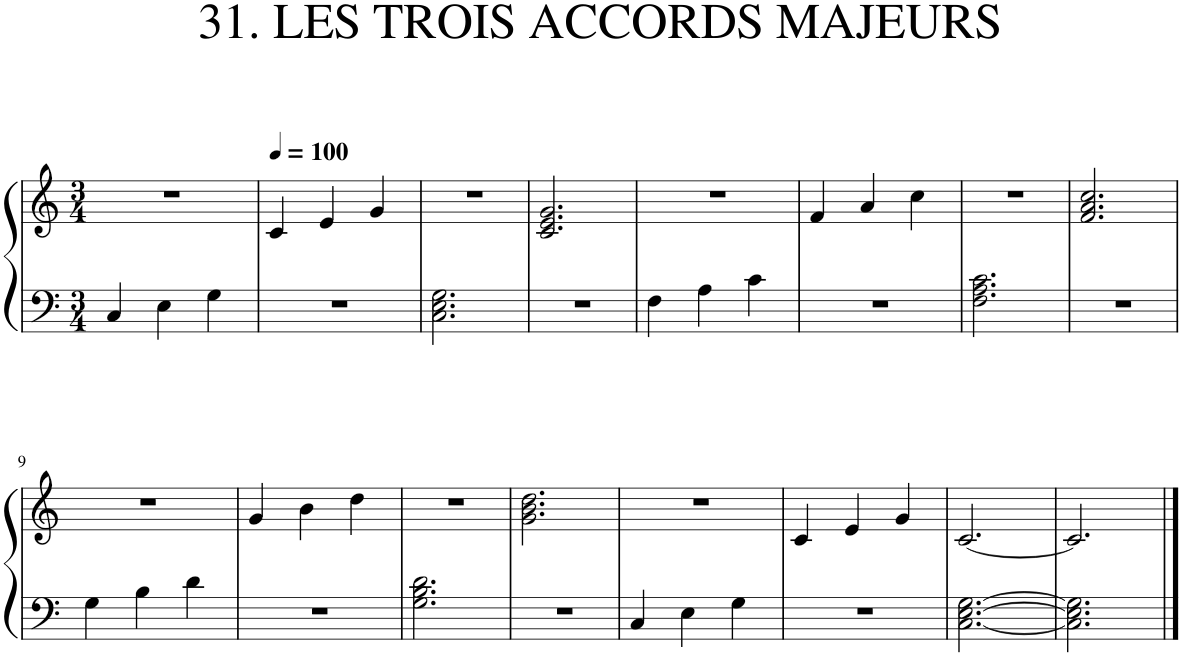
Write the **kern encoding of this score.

**kern	**kern
*part1	*part1
*staff2	*staff1
*I"Piano	*
*I'Pno.	*
*clefF4	*clefG2
*k[]	*k[]
*M3/4	*M3/4
=1	=1
4C/	2.r
4E\	.
4G\	.
=2	=2
*	*MM100
2.r	4c/
.	4e/
.	4g/
=3	=3
2.C\ 2.E\ 2.G\	2.r
=4	=4
2.r	2.c/ 2.e/ 2.g/
=5	=5
4F\	2.r
4A\	.
4c\	.
=6	=6
2.r	4f/
.	4a/
.	4cc\
=7	=7
2.F\ 2.A\ 2.c\	2.r
=8	=8
2.r	2.f/ 2.a/ 2.cc/
!!LO:LB:g=z
=9	=9
4G\	2.r
4B\	.
4d\	.
=10	=10
2.r	4g/
.	4b\
.	4dd\
=11	=11
2.G\ 2.B\ 2.d\	2.r
=12	=12
2.r	2.g\ 2.b\ 2.dd\
=13	=13
4C/	2.r
4E\	.
4G\	.
=14	=14
2.r	4c/
.	4e/
.	4g/
=15	=15
[2.C\ [2.E\ [2.G\	[2.c/
=16	=16
2.C\] 2.E\] 2.G\]	2.c/]
==	==
*-	*-
